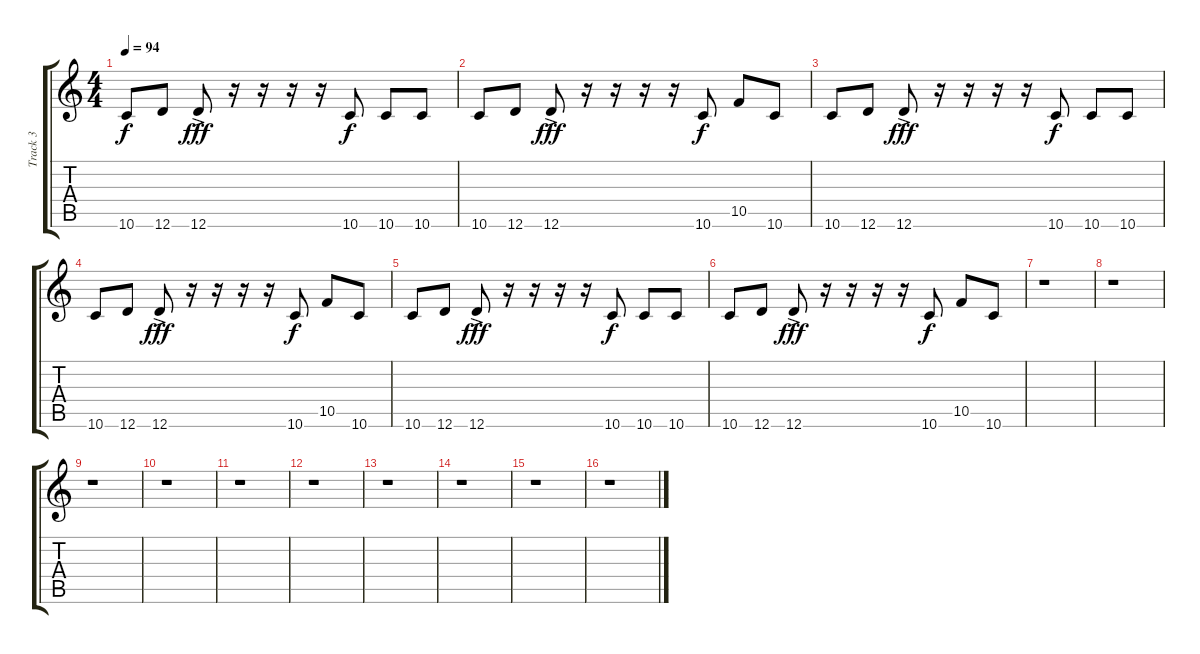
\track ("Track 3" "Track 3") {instrument distortionguitar}
\staff {score tabs}
\tuning (D4 A3 F3 C3 G2 D2) {hide}
\ts (4 4)
\tempo 94
\clef g2
\ks c
10.6.8{dy f} 12.6.8 12.6{ac}.8{dy fff} r.16 r.16 r.16 r.16 10.6.8{dy f} 10.6.8 10.6.8 |
10.6.8 12.6.8 12.6{ac}.8{dy fff} r.16 r.16 r.16 r.16 10.6.8{dy f} 10.5.8 10.6.8 |
10.6.8 12.6.8 12.6{ac}.8{dy fff} r.16 r.16 r.16 r.16 10.6.8{dy f} 10.6.8 10.6.8 |
10.6.8 12.6.8 12.6{ac}.8{dy fff} r.16 r.16 r.16 r.16 10.6.8{dy f} 10.5.8 10.6.8 |
10.6.8 12.6.8 12.6{ac}.8{dy fff} r.16 r.16 r.16 r.16 10.6.8{dy f} 10.6.8 10.6.8 |
10.6.8 12.6.8 12.6{ac}.8{dy fff} r.16 r.16 r.16 r.16 10.6.8{dy f} 10.5.8 10.6.8 |
r.1 |
r.1 |
r.1 |
r.1 |
r.1 |
r.1 |
r.1 |
r.1 |
r.1 |
r.1
